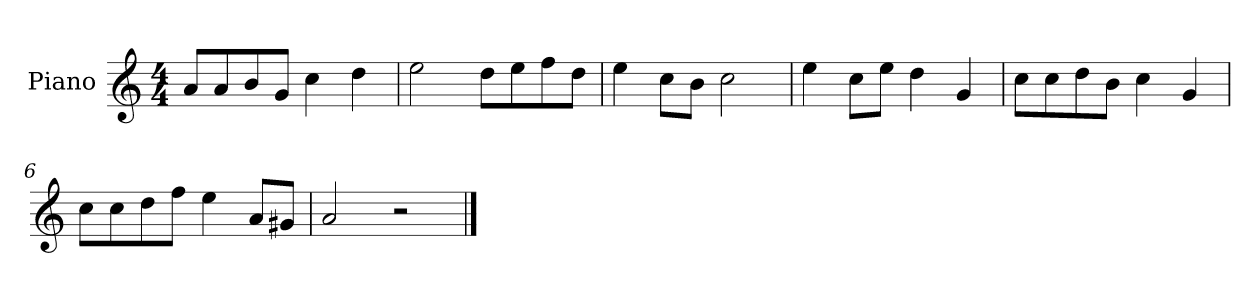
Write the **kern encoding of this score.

**kern
*part1
*staff1
*I"Piano
*I'P-no
*clefG2
*k[]
*M4/4
*MM90
=1
8a/L
8a/
8b/
8g/J
4cc\
4dd\
=2
2ee\
8dd\L
8ee\
8ff\
8dd\J
=3
4ee\
8cc\L
8b\J
2cc\
=4
4ee\
8cc\L
8ee\J
4dd\
4g/
=5
8cc\L
8cc\
8dd\
8b\J
4cc\
4g/
=6
8cc\L
8cc\
8dd\
8ff\J
4ee\
8a/L
8g#X/J
=7
2a/
2r
==
*-
